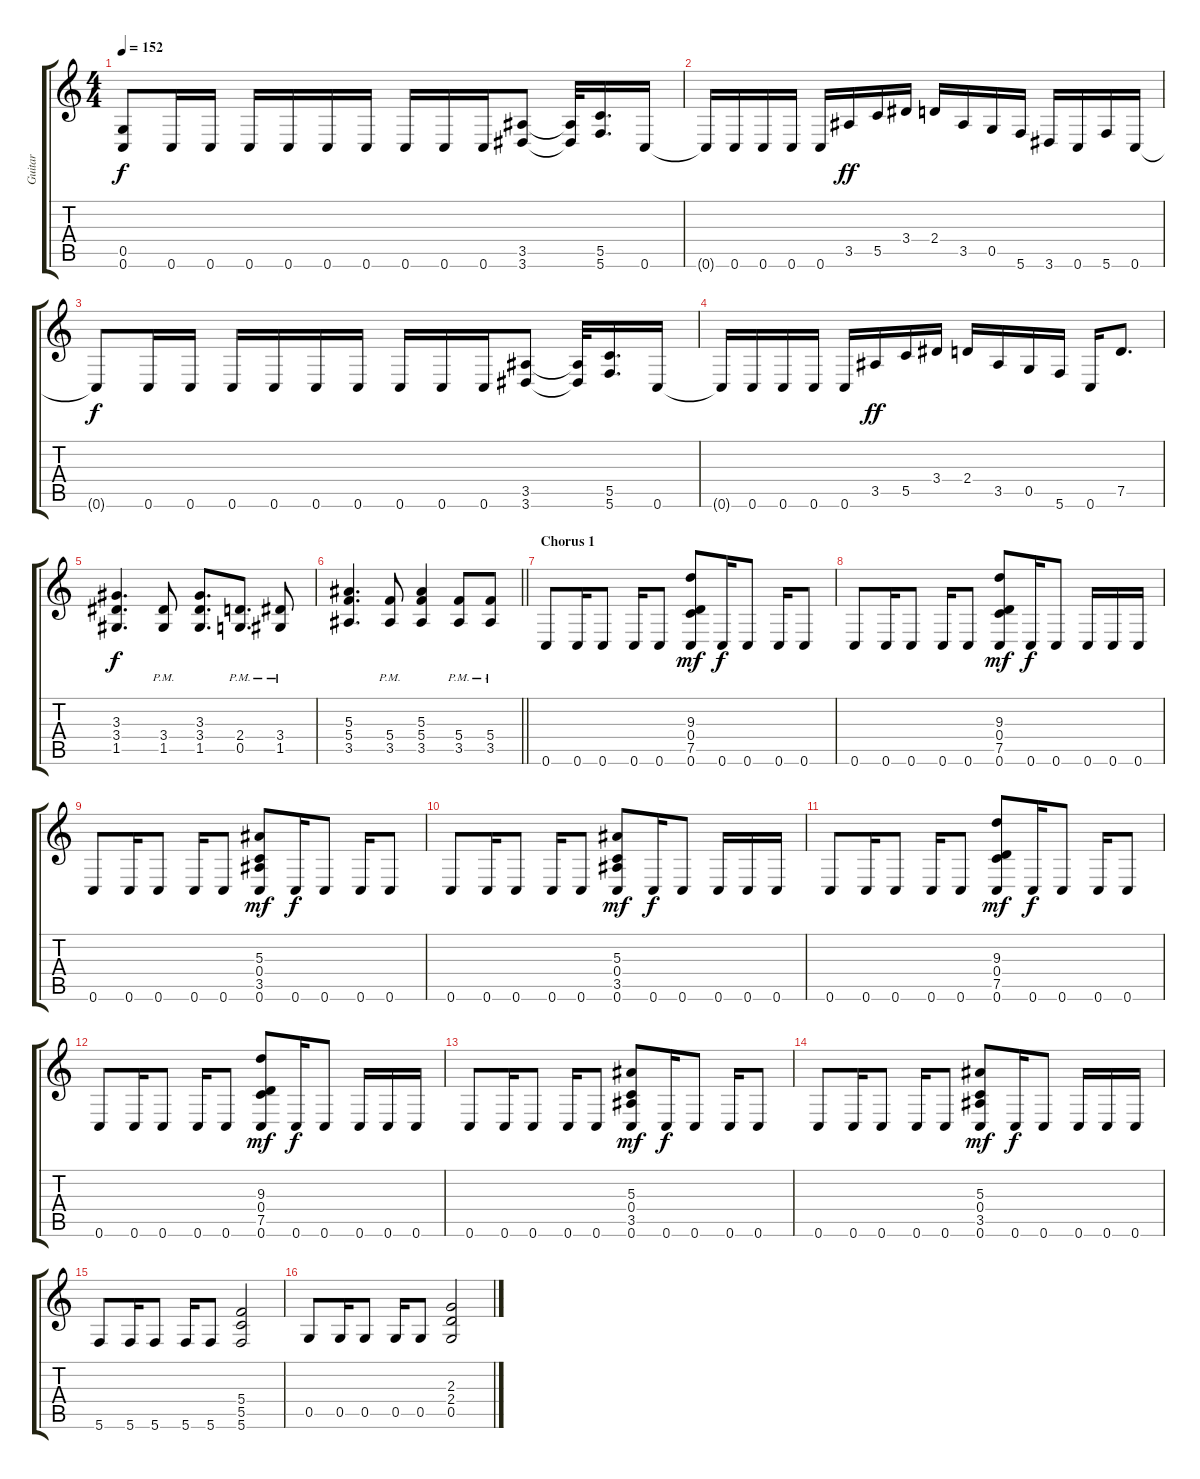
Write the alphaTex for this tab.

\track ("Guitar" "Guitar") {instrument distortionguitar}
\staff {score tabs}
\tuning (D4 A3 F3 C3 G2 C2) {hide}
\ts (4 4)
\tempo 152
\clef g2
\ks c
(0.5 0.6).8{dy f} 0.6.16 0.6.16 0.6.16 0.6.16 0.6.16 0.6.16 0.6.16 0.6.16 0.6.16 (3.5 3.6).8 (3.5{t} 3.6{t}).32 (5.5 5.6).16{d} 0.6.16 |
0.6{t}.16 0.6.16 0.6.16 0.6.16 0.6.16 3.5.16{dy ff} 5.5.16 3.4.16 2.4.16 3.5.16 0.5.16 5.6.16 3.6.16 0.6.16 5.6.16 0.6.16 |
0.6{t}.8{dy f} 0.6.16 0.6.16 0.6.16 0.6.16 0.6.16 0.6.16 0.6.16 0.6.16 0.6.16 (3.5 3.6).8 (3.5{t} 3.6{t}).32 (5.5 5.6).16{d} 0.6.16 |
0.6{t}.16 0.6.16 0.6.16 0.6.16 0.6.16 3.5.16{dy ff} 5.5.16 3.4.16 2.4.16 3.5.16 0.5.16 5.6.16 0.6.16 7.5.8{d} |
(3.3 3.4 1.5).4{d dy f} (3.4{pm} 1.5).8 (3.3 3.4 1.5).8{d} (2.4{pm} 0.5).8{d} (3.4{pm} 1.5).8 |
\barLineRight lightlight
(5.3 5.4 3.5).4{d} (5.4{pm} 3.5).8 (5.3 5.4 3.5).4 (5.4{pm} 3.5).8 (5.4{pm} 3.5).8 |
\section ("" "Chorus 1")
0.6.8 0.6.16 0.6.8 0.6.16 0.6.8 (9.3 0.4 7.5 0.6).8{dy mf} 0.6.16{dy f} 0.6.8 0.6.16 0.6.8 |
0.6.8 0.6.16 0.6.8 0.6.16 0.6.8 (9.3 0.4 7.5 0.6).8{dy mf} 0.6.16{dy f} 0.6.8 0.6.16 0.6.16 0.6.16 |
0.6.8 0.6.16 0.6.8 0.6.16 0.6.8 (5.3 0.4 3.5 0.6).8{dy mf} 0.6.16{dy f} 0.6.8 0.6.16 0.6.8 |
0.6.8 0.6.16 0.6.8 0.6.16 0.6.8 (5.3 0.4 3.5 0.6).8{dy mf} 0.6.16{dy f} 0.6.8 0.6.16 0.6.16 0.6.16 |
0.6.8 0.6.16 0.6.8 0.6.16 0.6.8 (9.3 0.4 7.5 0.6).8{dy mf} 0.6.16{dy f} 0.6.8 0.6.16 0.6.8 |
0.6.8 0.6.16 0.6.8 0.6.16 0.6.8 (9.3 0.4 7.5 0.6).8{dy mf} 0.6.16{dy f} 0.6.8 0.6.16 0.6.16 0.6.16 |
0.6.8 0.6.16 0.6.8 0.6.16 0.6.8 (5.3 0.4 3.5 0.6).8{dy mf} 0.6.16{dy f} 0.6.8 0.6.16 0.6.8 |
0.6.8 0.6.16 0.6.8 0.6.16 0.6.8 (5.3 0.4 3.5 0.6).8{dy mf} 0.6.16{dy f} 0.6.8 0.6.16 0.6.16 0.6.16 |
5.6.8 5.6.16 5.6.8 5.6.16 5.6.8 (5.4 5.5 5.6).2 |
0.5.8 0.5.16 0.5.8 0.5.16 0.5.8 (2.3 2.4 0.5).2
